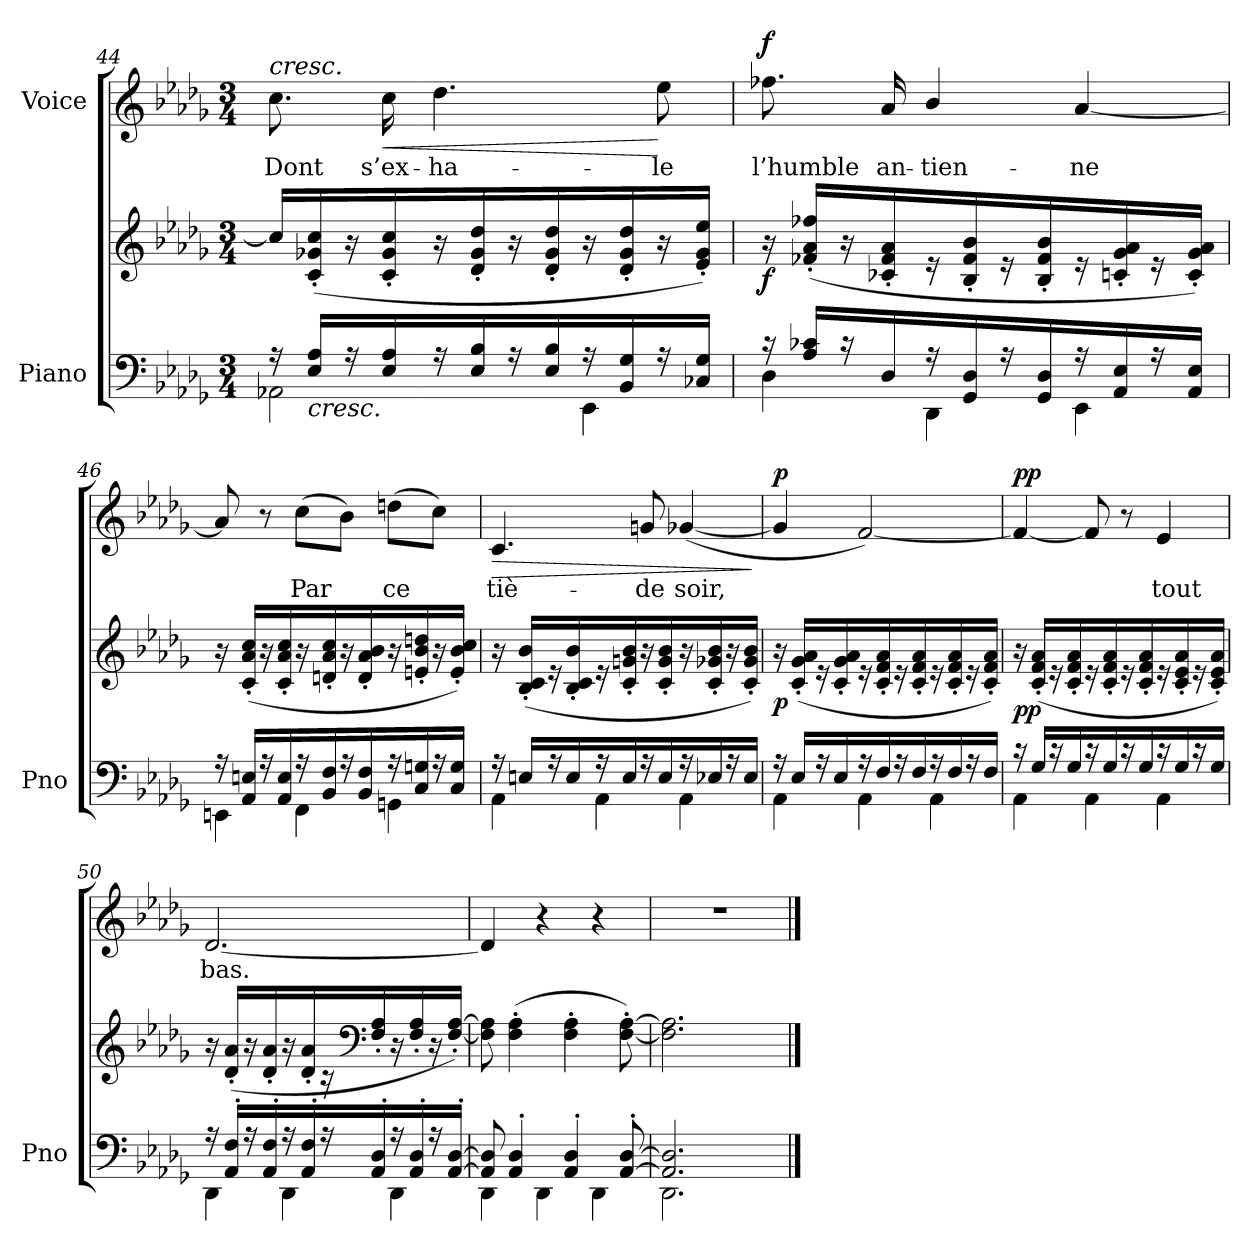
**kern	**kern	**dynam	**kern	**text	**dynam
*part2	*part2	*part2	*part1	*part1	*part1
*staff3	*staff2	*staff2/3	*staff1	*staff1	*staff1
*I"Piano	*	*	*I"Voice	*	*
*I'Pno	*	*	*	*	*
*clefF4	*clefG2	*	*clefG2	*	*
*k[b-e-a-d-g-]	*k[b-e-a-d-g-]	*	*k[b-e-a-d-g-]	*	*
*M3/4	*M3/4	*	*M3/4	*	*
=44	=44	=44	=44	=44	=44
*^	*	*	*	*	*
!	!	!	!	!LO:TX:a:i:t=cresc.	!	!
!	!	!	!	!	!LO:LY:b	!
16r	2AA-X\	16cc/LL]	.	8.cc\	Dont	.
!LO:TX:b:i:t=cresc.	!	!	!	!	!	!
16E-/ 16A-/LL	.	(16c/' 16g-X/' 16cc/'	.	.	.	.
16r	.	16r	.	.	.	.
!	!	!	!	!	!LO:LY:b	!LO:HP:b
16E-/ 16A-/	.	16c/' 16g-/' 16cc/'	.	16cc\	s’ex-	<
!	!	!	!	!	!LO:LY:b	!
16r	.	16r	.	4.dd-\	-ha-	.
16E-/ 16B-/	.	16d-/' 16g-/' 16dd-/'	.	.	.	.
16r	.	16r	.	.	.	.
16E-/ 16B-/	.	16d-/' 16g-/' 16dd-/'	.	.	.	.
16r	4EE-\	16r	.	.	.	.
16BB-/ 16G-/	.	16d-/' 16g-/' 16dd-/'	.	.	.	.
!	!	!	!	!	!LO:LY:b	!
16r	.	16r	.	8ee-\	-le	[
16C-X/ 16G-/JJ	.	16e-/' 16g-/' 16ee-/'JJ)	.	.	.	.
!!LO:LB:g=z
=45	=45	=45	=45	=45	=45	=45
!	!	!	!LO:DY:b	!	!LO:LY:b	!LO:DY:a
16r	4D-\	16r	f	8.ff-X\	l’humble	f
16A-/ 16c-X/LL	.	(16f-X/' 16a-/' 16ff-X/'LL	.	.	.	.
16r	.	16r	.	.	.	.
!	!	!	!	!	!LO:LY:b	!
16D-/	.	16c-X/' 16f-/' 16a-/'	.	16a-/	an-	.
!	!	!	!	!	!LO:LY:b	!
16r	4DD-\	16r	.	4b-/	-tien-	.
16GG-/ 16D-/	.	16B-/' 16f-/' 16b-/'	.	.	.	.
16r	.	16r	.	.	.	.
16GG-/ 16D-/	.	16B-/' 16f-/' 16b-/'	.	.	.	.
!	!	!	!	!	!LO:LY:b	!
16r	4EE-\	16r	.	[4a-/	-ne	.
16AA-/ 16E-/	.	16cn/' 16g-/' 16a-/'	.	.	.	.
16r	.	16r	.	.	.	.
16AA-/ 16E-/JJ	.	16c/' 16g-/' 16a-/'JJ)	.	.	.	.
=46	=46	=46	=46	=46	=46	=46
16r	4EEn\	16r	.	8a-/]	.	.
16AA-/ 16En/LL	.	(16c/' 16a-/' 16cc/'LL	.	.	.	.
16r	.	16r	.	8r	.	.
16AA-/ 16E/	.	16c/' 16a-/' 16cc/'	.	.	.	.
!	!	!	!	!	!LO:LY:b	!LO:DY:a
!	!	!	!	!	!	!LO:DY:n=1:a
16r	4FF\	16r	.	(8cc\L	Par	other-dynamics f
16BB-/ 16F/	.	16dn/' 16a-/' 16cc/'	.	.	.	.
16r	.	16r	.	8b-\J)	.	.
16BB-/ 16F/	.	16d/' 16a-/' 16b-/'	.	.	.	.
!	!	!	!	!	!LO:LY:b	!
16r	4GGn\	16r	.	(8ddn\L	ce	.
16C/ 16Gn/	.	16en/' 16b-/' 16ddn/'	.	.	.	.
16r	.	16r	.	8cc\J)	.	.
16C/ 16G/JJ	.	16e/' 16b-/' 16cc/'JJ)	.	.	.	.
!!LO:LB:g=z
=47	=47	=47	=47	=47	=47	=47
!	!	!	!	!	!LO:LY:b	!LO:HP:b
16r	4AA-\	16r	.	4.c/	tiè-	>
16En/LL	.	(16B-/' 16c/' 16b-/'LL	.	.	.	.
16r	.	16r	.	.	.	.
16E/	.	16B-/' 16c/' 16b-/'	.	.	.	.
16r	4AA-\	16r	.	.	.	.
16E/	.	16c/' 16gn/' 16b-/'	.	.	.	.
!	!	!	!	!	!LO:LY:b	!
16r	.	16r	.	8gn/	-de	.
16E/	.	16c/' 16g/' 16b-/'	.	.	.	.
!	!	!	!	!	!LO:LY:b	!
16r	4AA-\	16r	.	([4g-X/	soir,	.
16E-X/	.	16c/' 16g-X/' 16b-/'	.	.	.	.
16r	.	16r	.	.	.	.
16E-/JJ	.	16c/' 16g-/' 16b-/'JJ)	.	.	.	.
*v	*v	*	*	*	*	*
.	.	.	.	.	]
=48	=48	=48	=48	=48	=48
*^	*	*	*	*	*
!	!	!	!LO:DY:b	!	!	!LO:DY:a
16r	4AA-\	16r	p	4g-/]	.	p
16E-/LL	.	(16c/' 16g-/' 16a-/'LL	.	.	.	.
16r	.	16r	.	.	.	.
16E-/	.	16c/' 16g-/' 16a-/'	.	.	.	.
16r	4AA-\	16r	.	[2f/)	.	.
16F/	.	16c/' 16f/' 16a-/'	.	.	.	.
16r	.	16r	.	.	.	.
16F/	.	16c/' 16f/' 16a-/'	.	.	.	.
16r	4AA-\	16r	.	.	.	.
16F/	.	16c/' 16f/' 16a-/'	.	.	.	.
16r	.	16r	.	.	.	.
16F/JJ	.	16c/' 16f/' 16a-/'JJ)	.	.	.	.
!!LO:LB:g=z
=49	=49	=49	=49	=49	=49	=49
!	!	!	!LO:DY:b	!	!	!LO:DY:a
16r	4AA-\	16r	pp	4f/_	.	pp
16G-/LL	.	(16c/' 16f/' 16a-/'LL	.	.	.	.
16r	.	16r	.	.	.	.
16G-/	.	16c/' 16f/' 16a-/'	.	.	.	.
16r	4AA-\	16r	.	8f/]	.	.
16G-/	.	16c/' 16f/' 16a-/'	.	.	.	.
16r	.	16r	.	8r	.	.
16G-/	.	16c/' 16f/' 16a-/'	.	.	.	.
!	!	!	!	!	!LO:LY:b	!
16r	4AA-\	16r	.	4e-/	tout	.
16G-/	.	16c/' 16e-/' 16a-/'	.	.	.	.
16r	.	16r	.	.	.	.
16G-/JJ	.	16c/' 16e-/' 16a-/'JJ)	.	.	.	.
=50	=50	=50	=50	=50	=50	=50
!	!	!	!	!	!LO:LY:b	!
16r	4DD-\	16r	.	[2.d-/	bas.	.
16AA-/' 16F/'LL	.	(16d-/' 16a-/'LL	.	.	.	.
16r	.	16r	.	.	.	.
16AA-/' 16F/'	.	16d-/' 16a-/'	.	.	.	.
16r	4DD-\	16r	.	.	.	.
16AA-/' 16F/'	.	16d-/' 16a-/'	.	.	.	.
16r	.	16r	.	.	.	.
*	*	*clefF4	*	*	*	*
16AA-/' 16D-/'	.	16F/' 16A-/'	.	.	.	.
16r	4DD-\	16r	.	.	.	.
16AA-/' 16D-/'	.	16F/' 16A-/'	.	.	.	.
16r	.	16r	.	.	.	.
[16AA-/' [16D-/'JJ	.	[16F/' [16A-/'JJ)	.	.	.	.
=51	=51	=51	=51	=51	=51	=51
8AA-/] 8D-/]	4DD-\	8F\] 8A-\]	.	4d-/]	.	.
4AA-/' 4D-/'	.	(4F\' 4A-\'	.	.	.	.
.	4DD-\	.	.	4r	.	.
4AA-/' 4D-/'	.	4F\' 4A-\'	.	.	.	.
.	4DD-\	.	.	4r	.	.
[8AA-/' [8D-/'	.	[8F\' [8A-\')	.	.	.	.
=52	=52	=52	=52	=52	=52	=52
*	*^	*	*	*	*	*
2.AA-/] 2.D-/]	2.DD-\	4ryy	2.F\] 2.A-\]	.	2.r	.	.
.	.	4ryy	.	.	.	.	.
.	.	4ryy	.	.	.	.	.
*v	*v	*v	*	*	*	*	*
==	==	==	==	==	==
*-	*-	*-	*-	*-	*-
